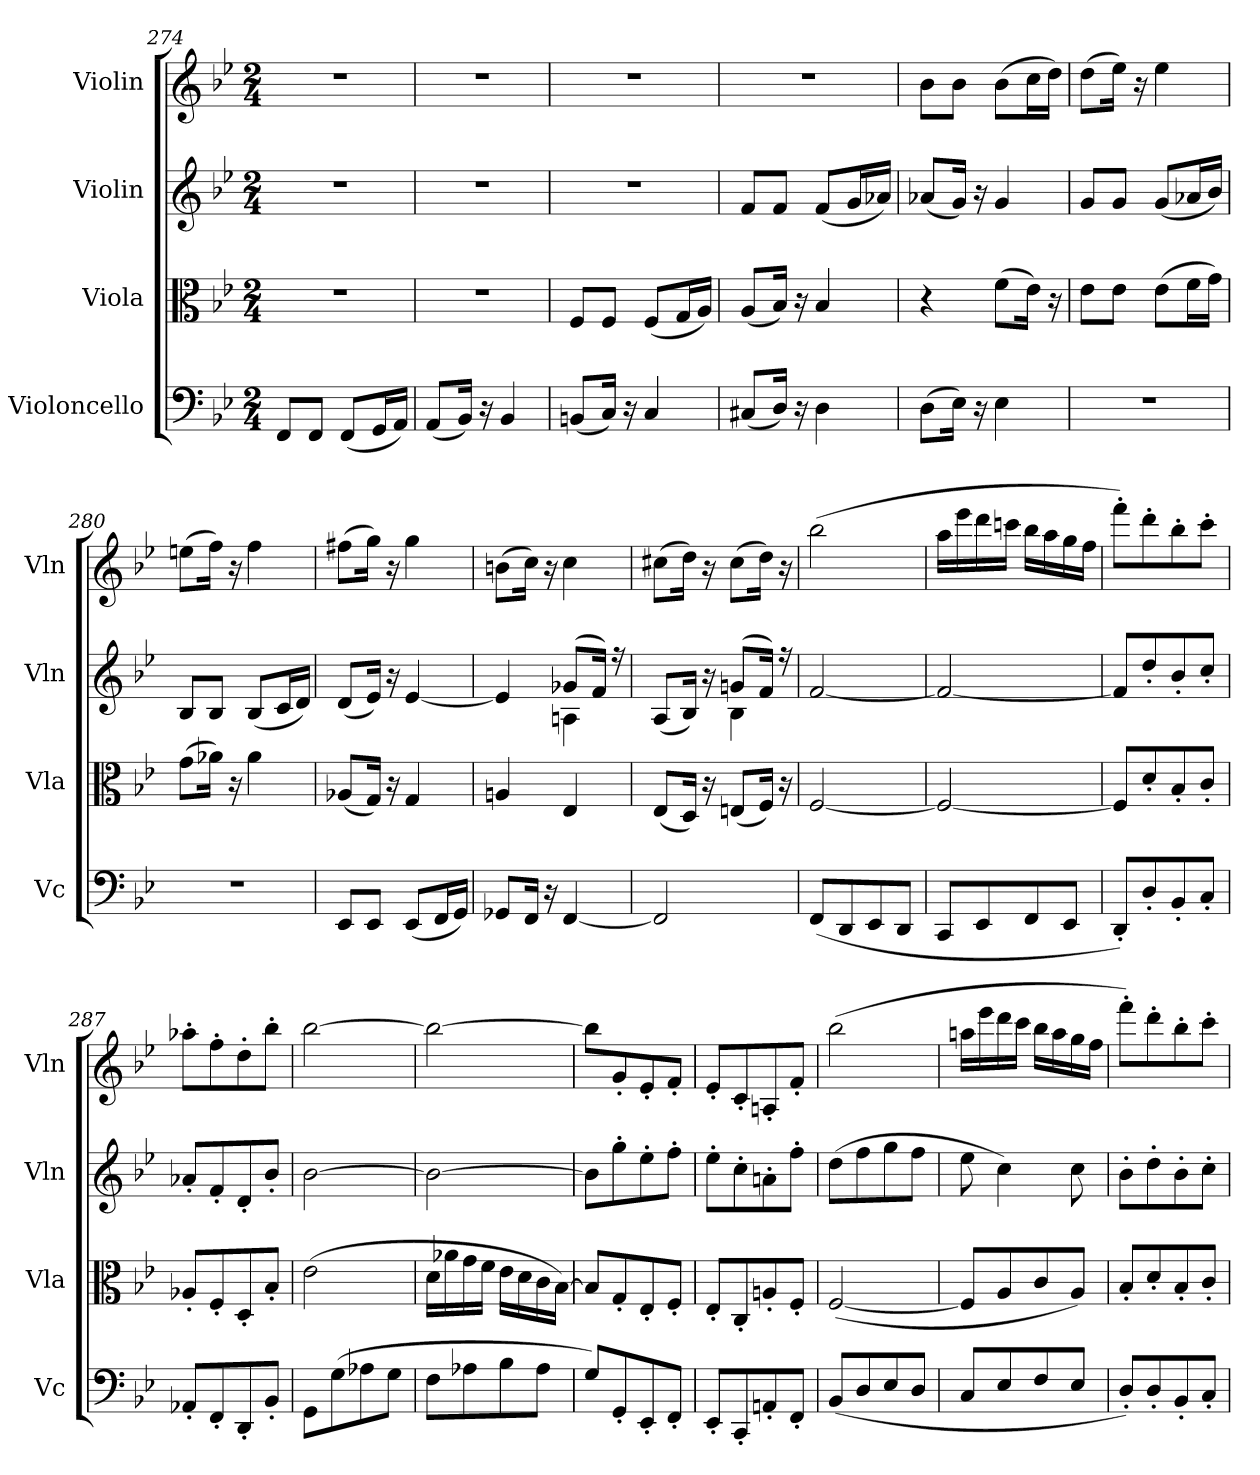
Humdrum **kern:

**kern	**kern	**kern	**kern
*part4	*part3	*part2	*part1
*staff4	*staff3	*staff2	*staff1
*I"Violoncello	*I"Viola	*I"Violin	*I"Violin
*I'Vc	*I'Vla	*I'Vln	*I'Vln
*clefF4	*clefC3	*clefG2	*clefG2
*k[b-e-]	*k[b-e-]	*k[b-e-]	*k[b-e-]
*M2/4	*M2/4	*M2/4	*M2/4
=274	=274	=274	=274
8FF/L	2r	2r	2r
8FF/J	.	.	.
(8FF/L	.	.	.
16GG/L	.	.	.
16AA/JJ)	.	.	.
=275	=275	=275	=275
(8AA/L	2r	2r	2r
16BB-/Jk)	.	.	.
16r	.	.	.
4BB-/	.	.	.
=276	=276	=276	=276
(8BBn/L	8F/L	2r	2r
16C/Jk)	8F/J	.	.
16r	.	.	.
4C/	(8F/L	.	.
.	16G/L	.	.
.	16A/JJ)	.	.
=277	=277	=277	=277
(8C#X/L	(8A/L	8f/L	2r
16D/Jk)	16B-/Jk)	8f/J	.
16r	16r	.	.
4D\	4B-/	(8f/L	.
.	.	16g/L	.
.	.	16a-X/JJ)	.
=278	=278	=278	=278
(8D\L	4r	(8a-X/L	8b-\L
16E-\Jk)	.	16g/Jk)	8b-\J
16r	.	16r	.
4E-\	(8f\L	4g/	(8b-\L
.	16e-\Jk)	.	16cc\L
.	16r	.	16dd\JJ)
=279	=279	=279	=279
2r	8e-\L	8g/L	(8dd\L
.	8e-\J	8g/J	16ee-\Jk)
.	.	.	16r
.	(8e-\L	(8g/L	4ee-\
.	16f\L	16a-X/L	.
.	16g\JJ)	16b-/JJ)	.
=280	=280	=280	=280
2r	(8g\L	8B-/L	(8een\L
.	16a-X\Jk)	8B-/J	16ff\Jk)
.	16r	.	16r
.	4a-\	(8B-/L	4ff\
.	.	16c/L	.
.	.	16d/JJ)	.
=281	=281	=281	=281
8EE-/L	(8A-X/L	(8d/L	(8ff#X\L
8EE-/J	16G/Jk)	16e-/Jk)	16gg\Jk)
.	16r	16r	16r
(8EE-/L	4G/	[4e-/	4gg\
16FF/L	.	.	.
16GG/JJ)	.	.	.
=282	=282	=282	=282
*	*	*^	*
8GG-X/L	4An/	4e-/]	4ryy	(8bn\L
16FF/Jk	.	.	.	16cc\Jk)
16r	.	.	.	16r
[4FF/	4E-/	(8g-X/L	4An\	4cc\
.	.	16f/Jk)	.	.
.	.	16r	.	.
=283	=283	=283	=283	=283
2FF/]	(8E-/L	(8A/L	4ryy	(8cc#X\L
.	16D/Jk)	16B-/Jk)	.	16dd\Jk)
.	16r	16r	.	16r
.	(8En/L	(8gn/L	4B-\	(8cc#\L
.	16F/Jk)	16f/Jk)	.	16dd\Jk)
.	16r	16r	.	16r
*	*	*v	*v	*
=284	=284	=284	=284
(8FF/L	[2F/	[2f/	(2bb-\
8DD/	.	.	.
8EE-/	.	.	.
8DD/J	.	.	.
=285	=285	=285	=285
8CC/L	2F/_	2f/_	16aa\LL
.	.	.	16eee-\
8EE-/	.	.	16ddd\
.	.	.	16cccn\JJ
8FF/	.	.	16bb-\LL
.	.	.	16aa\
8EE-/J	.	.	16gg\
.	.	.	16ff\JJ
=286	=286	=286	=286
8DD'/L)	8F/L]	8f/L]	8fff'\L)
8D'/	8d'/	8dd'/	8ddd'\
8BB-'/	8B-'/	8b-'/	8bb-'\
8C'/J	8c'/J	8cc'/J	8ccc'\J
=287	=287	=287	=287
8AA-X'/L	8A-X'/L	8a-X'/L	8aa-X'\L
8FF'/	8F'/	8f'/	8ff'\
8DD'/	8D'/	8d'/	8dd'\
8BB-'/J	8B-'/J	8b-'/J	8bb-'\J
=288	=288	=288	=288
8GG\L	(2e-\	[2b-\	[2bb-\
(8G\	.	.	.
8A-X\	.	.	.
8G\J	.	.	.
=289	=289	=289	=289
8F\L	16d\LL	2b-\_	2bb-\_
.	16a-X\	.	.
8A-X\	16g\	.	.
.	16f\JJ	.	.
8B-\	16e-\LL	.	.
.	16d\	.	.
8A-\J	16c\	.	.
.	[16B-\JJ)	.	.
=290	=290	=290	=290
8G\L)	8B-/L]	8b-\L]	8bb-\L]
8GG'/	8G'/	8gg'\	8g'/
8EE-'/	8E-'/	8ee-'\	8e-'/
8FF'/J	8F'/J	8ff'\J	8f'/J
=291	=291	=291	=291
8EE-'/L	8E-'/L	8ee-'\L	8e-'/L
8CC'/	8C'/	8cc'\	8c'/
8AAn'/	8An'/	8an'\	8An'/
8FF'/J	8F'/J	8ff'\J	8f'/J
=292	=292	=292	=292
(8BB-/L	([2F/	(8dd\L	(2bb-\
8D/	.	8ff\	.
8E-/	.	8gg\	.
8D/J	.	8ff\J	.
=293	=293	=293	=293
8C/L	8F/L]	8ee-\	16aan\LL
.	.	.	16eee-\
8E-/	8A/	4cc\)	16ddd\
.	.	.	16ccc\JJ
8F/	8c/	.	16bb-\LL
.	.	.	16aa\
8E-/J	8A/J)	8cc\	16gg\
.	.	.	16ff\JJ
=294	=294	=294	=294
8D'/L)	8B-'/L	8b-'\L	8fff'\L)
8D'/	8d'/	8dd'\	8ddd'\
8BB-'/	8B-'/	8b-'\	8bb-'\
8C'/J	8c'/J	8cc'\J	8ccc'\J
=	=	=	=
*-	*-	*-	*-
